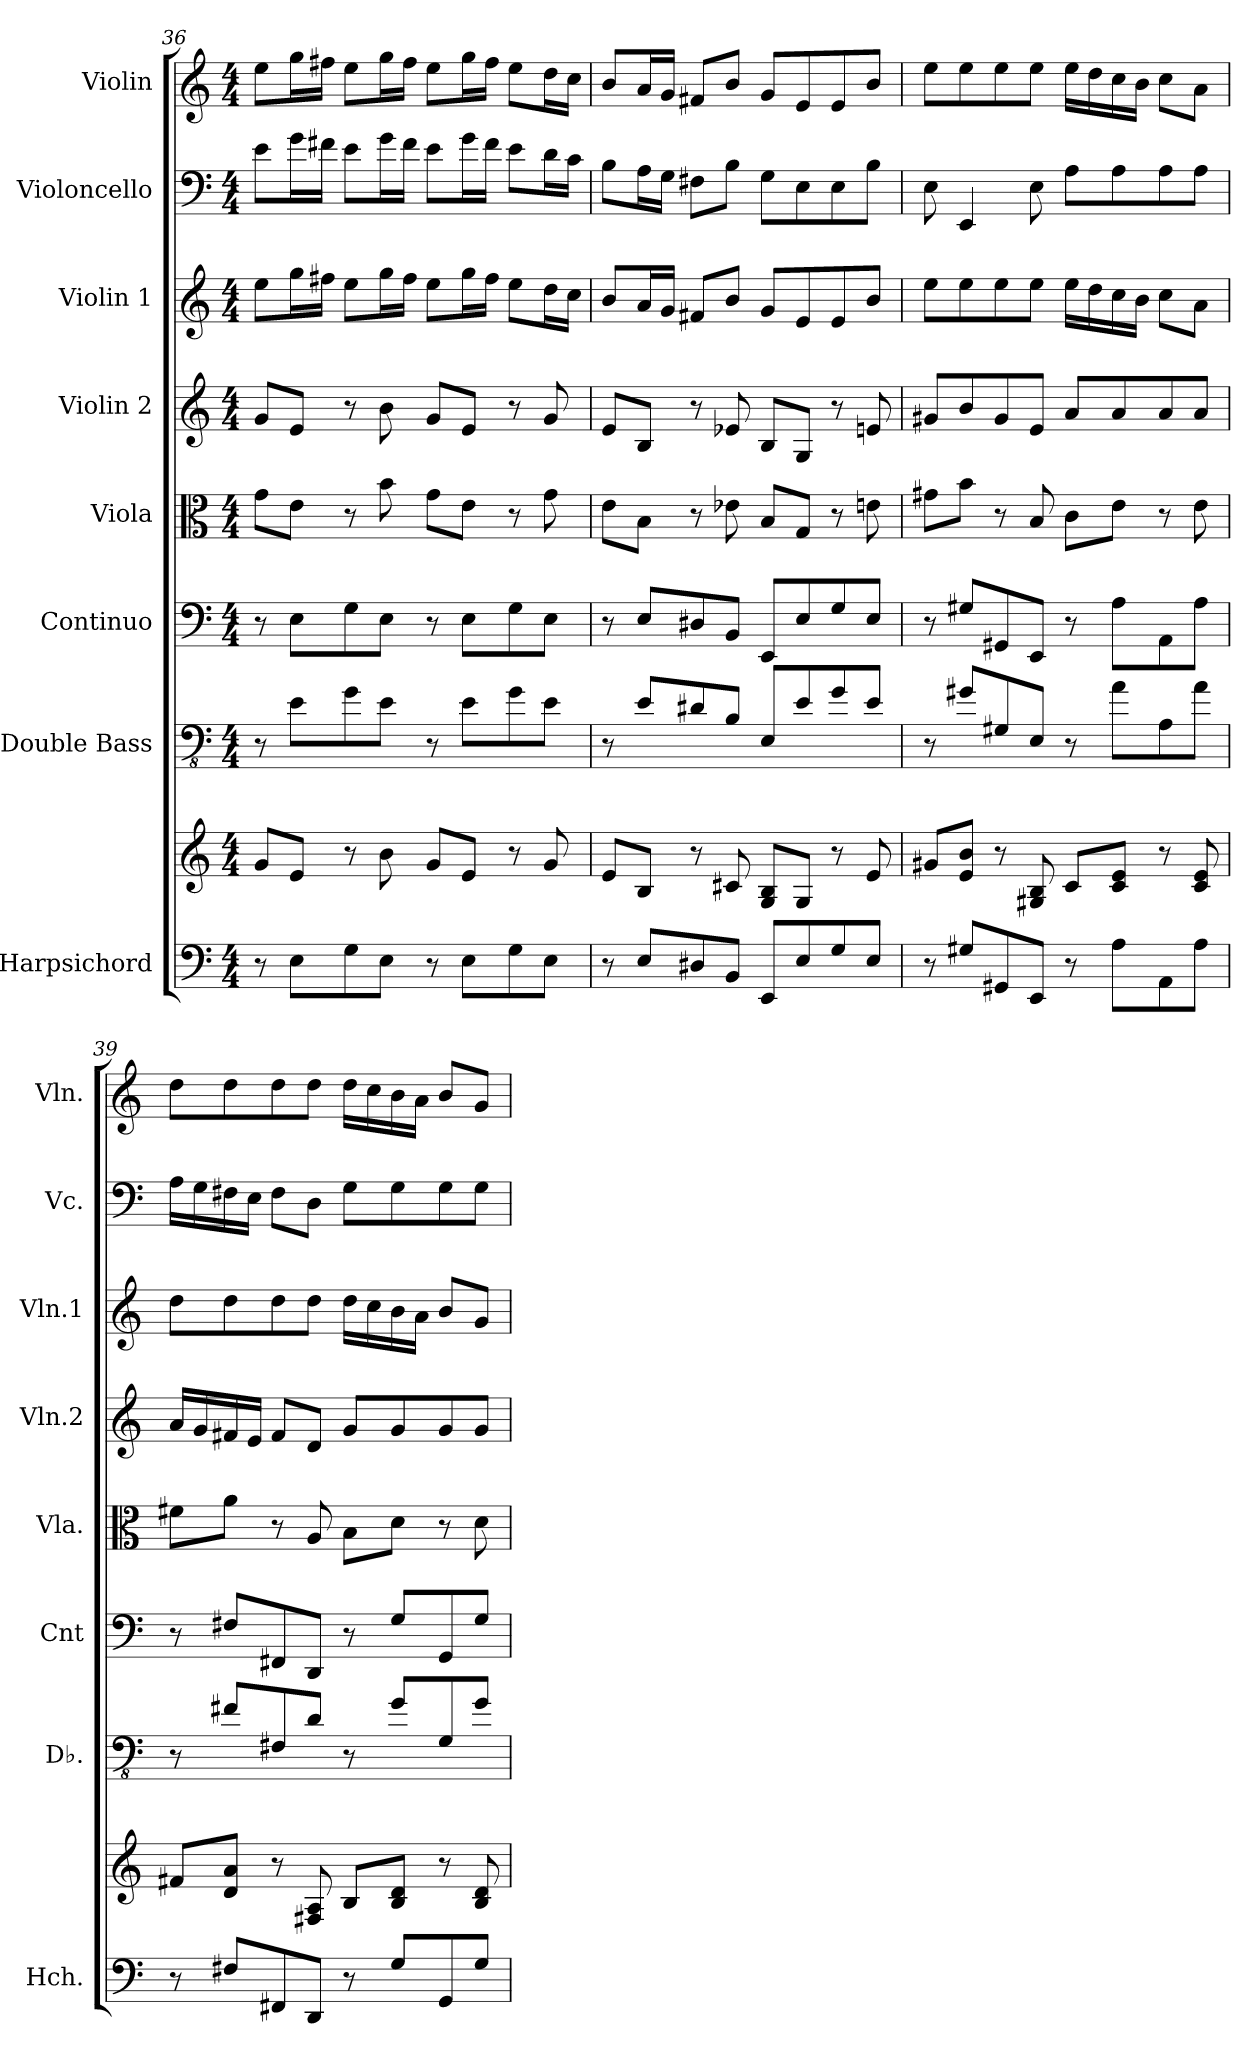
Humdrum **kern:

**kern	**kern	**kern	**kern	**kern	**kern	**kern	**kern	**kern
*part8	*part8	*part7	*part6	*part5	*part4	*part3	*part2	*part1
*staff9	*staff8	*staff7	*staff6	*staff5	*staff4	*staff3	*staff2	*staff1
*I"Harpsichord	*	*I"Double Bass	*I"Continuo	*I"Viola	*I"Violin 2	*I"Violin 1	*I"Violoncello	*I"Violin
*I'Hch.	*	*I'Db.	*I'Cnt	*I'Vla.	*I'Vln.2	*I'Vln.1	*I'Vc.	*I'Vln.
*clefF4	*clefG2	*clefFv4	*clefF4	*clefC3	*clefG2	*clefG2	*clefF4	*clefG2
*	*	*ITrd7c12	*	*	*	*	*	*
*k[]	*k[]	*k[]	*k[]	*k[]	*k[]	*k[]	*k[]	*k[]
*M4/4	*M4/4	*M4/4	*M4/4	*M4/4	*M4/4	*M4/4	*M4/4	*M4/4
=36	=36	=36	=36	=36	=36	=36	=36	=36
8r	8g/L	8r	8r	8g\L	8g/L	8ee\L	8e\L	8ee\L
8E\L	8e/J	8EE\L	8E\L	8e\J	8e/J	16gg\L	16g\L	16gg\L
.	.	.	.	.	.	16ff#X\JJ	16f#X\JJ	16ff#X\JJ
8G\	8r	8GG\	8G\	8r	8r	8ee\L	8e\L	8ee\L
8E\J	8b\	8EE\J	8E\J	8b\	8b\	16gg\L	16g\L	16gg\L
.	.	.	.	.	.	16ff#\JJ	16f#\JJ	16ff#\JJ
8r	8g/L	8r	8r	8g\L	8g/L	8ee\L	8e\L	8ee\L
8E\L	8e/J	8EE\L	8E\L	8e\J	8e/J	16gg\L	16g\L	16gg\L
.	.	.	.	.	.	16ff#\JJ	16f#\JJ	16ff#\JJ
8G\	8r	8GG\	8G\	8r	8r	8ee\L	8e\L	8ee\L
8E\J	8g/	8EE\J	8E\J	8g\	8g/	16dd\L	16d\L	16dd\L
.	.	.	.	.	.	16cc\JJ	16c\JJ	16cc\JJ
=37	=37	=37	=37	=37	=37	=37	=37	=37
8r	8e/L	8r	8r	8e\L	8e/L	8b/L	8B\L	8b/L
8E/L	8B/J	8EE/L	8E/L	8B\J	8B/J	16a/L	16A\L	16a/L
.	.	.	.	.	.	16g/JJ	16G\JJ	16g/JJ
8D#X/	8r	8DD#X/	8D#X/	8r	8r	8f#X/L	8F#X\L	8f#X/L
8BB/J	8c#X/	8BBB/J	8BB/J	8e-X\	8e-X/	8b/J	8B\J	8b/J
8EE/L	8G/ 8B/L	8EEE/L	8EE/L	8B/L	8B/L	8g/L	8G\L	8g/L
8E/	8G/J	8EE/	8E/	8G/J	8G/J	8e/	8E\	8e/
8G/	8r	8GG/	8G/	8r	8r	8e/	8E\	8e/
8E/J	8e/	8EE/J	8E/J	8en\	8en/	8b/J	8B\J	8b/J
!!LO:PB:g=z
=38	=38	=38	=38	=38	=38	=38	=38	=38
8r	8g#X/L	8r	8r	8g#X\L	8g#X/L	8ee\L	8E\	8ee\L
8G#X/L	8e/ 8b/J	8GG#X/L	8G#X/L	8b\J	8b/	8ee\	4EE/	8ee\
8GG#X/	8r	8GGG#X/	8GG#X/	8r	8g#/	8ee\	.	8ee\
8EE/J	8G#X/ 8B/	8EEE/J	8EE/J	8B/	8e/J	8ee\J	8E\	8ee\J
8r	8c/L	8r	8r	8c\L	8a/L	16ee\LL	8A\L	16ee\LL
.	.	.	.	.	.	16dd\	.	16dd\
8A\L	8c/ 8e/J	8AA\L	8A\L	8e\J	8a/	16cc\	8A\	16cc\
.	.	.	.	.	.	16b\JJ	.	16b\JJ
8AA\	8r	8AAA\	8AA\	8r	8a/	8cc\L	8A\	8cc\L
8A\J	8c/ 8e/	8AA\J	8A\J	8e\	8a/J	8a\J	8A\J	8a\J
=39	=39	=39	=39	=39	=39	=39	=39	=39
8r	8f#X/L	8r	8r	8f#X\L	16a/LL	8dd\L	16A\LL	8dd\L
.	.	.	.	.	16g/	.	16G\	.
8F#X/L	8d/ 8a/J	8FF#X/L	8F#X/L	8a\J	16f#X/	8dd\	16F#X\	8dd\
.	.	.	.	.	16e/JJ	.	16E\JJ	.
8FF#X/	8r	8FFF#X/	8FF#X/	8r	8f#/L	8dd\	8F#\L	8dd\
8DD/J	8F#X/ 8A/	8DD/J	8DD/J	8A/	8d/J	8dd\J	8D\J	8dd\J
8r	8B/L	8r	8r	8B\L	8g/L	16dd\LL	8G\L	16dd\LL
.	.	.	.	.	.	16cc\	.	16cc\
8G/L	8B/ 8d/J	8GG/L	8G/L	8d\J	8g/	16b\	8G\	16b\
.	.	.	.	.	.	16a\JJ	.	16a\JJ
8GG/	8r	8GGG/	8GG/	8r	8g/	8b/L	8G\	8b/L
8G/J	8B/ 8d/	8GG/J	8G/J	8d\	8g/J	8g/J	8G\J	8g/J
=	=	=	=	=	=	=	=	=
*-	*-	*-	*-	*-	*-	*-	*-	*-
